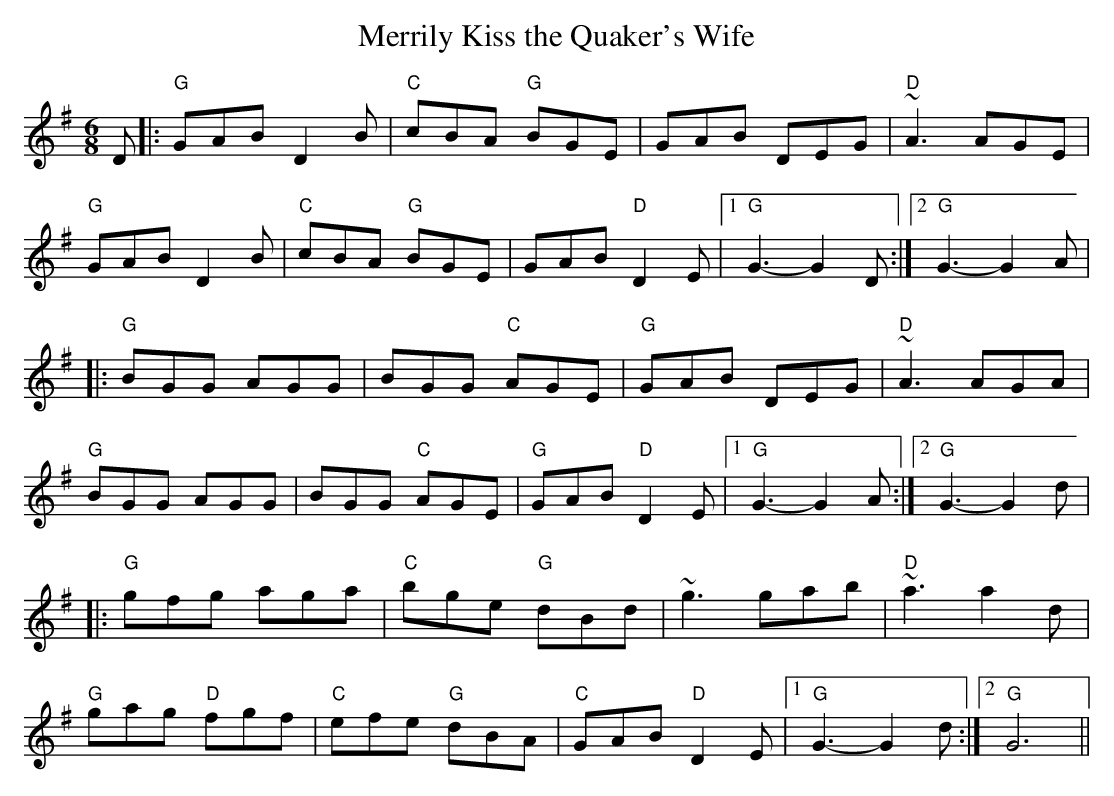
X:1
T:Merrily Kiss the Quaker's Wife
M:6/8
L:1/8
K:G
D|:"G"GAB D2B|"C"cBA "G"BGE|GAB DEG|"D"~A3 AGE|
"G"GAB D2B|"C"cBA "G"BGE|GAB "D"D2E|1 "G"G3-G2D:|2 "G"G3-G2A|
|:"G"BGG AGG|BGG "C"AGE|"G"GAB DEG|"D"~A3 AGA|
"G"BGG AGG|BGG "C"AGE|"G"GAB "D"D2E|1 "G"G3-G2A:|2 "G"G3-G2d|
|:"G"gfg aga|"C"bge "G"dBd|~g3 gab|"D"~a3 a2d|
"G"gag "D"fgf|"C"efe "G"dBA|"C"GAB "D"D2E|1 "G"G3-G2d:|2 "G"G6||
